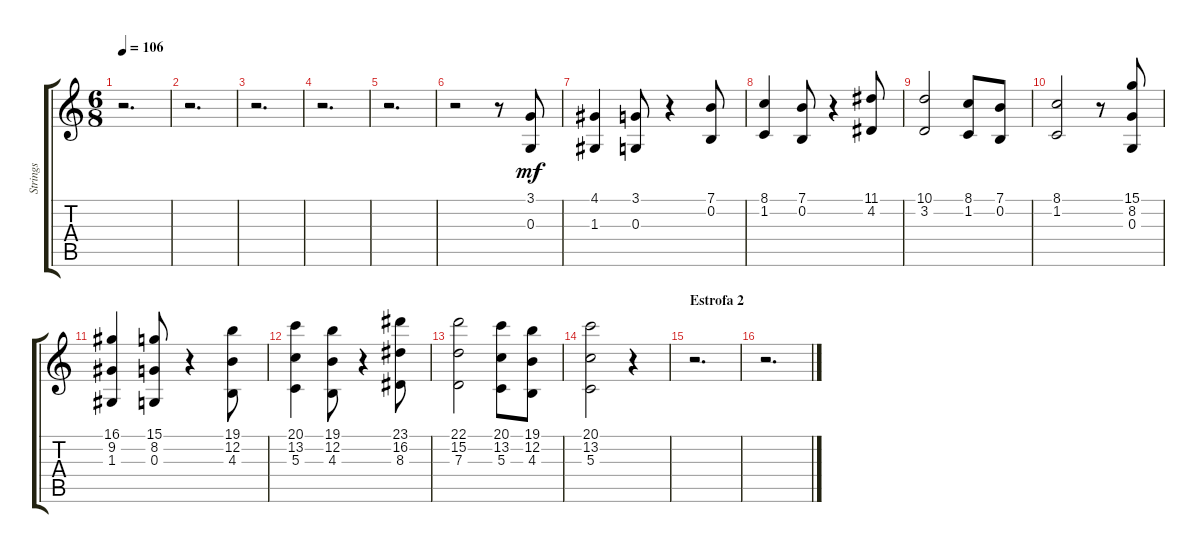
\track ("Strings" "Strings") {instrument stringensemble1}
\staff {score tabs}
\tuning (E4 B3 G3 D3 A2 E2) {hide}
\ts (6 8)
\tempo 106
\clef g2
\ks c
r.2{d dy ff} |
r.2{d} |
r.2{d} |
r.2{d} |
r.2{d} |
r.2 r.8 (3.1 0.3).8{dy mf} |
(4.1 1.3).4 (3.1 0.3).8 r.4 (7.1 0.2).8 |
(8.1 1.2).4 (7.1 0.2).8 r.4 (11.1 4.2).8 |
(10.1 3.2).2 (8.1 1.2).8 (7.1 0.2).8 |
(8.1 1.2).2 r.8 (15.1 8.2 0.3).8 |
(16.1 9.2 1.3).4 (15.1 8.2 0.3).8 r.4 (19.1 12.2 4.3).8 |
(20.1 13.2 5.3).4 (19.1 12.2 4.3).8 r.4 (23.1 16.2 8.3).8 |
(22.1 15.2 7.3).2 (20.1 13.2 5.3).8 (19.1 12.2 4.3).8 |
(20.1 13.2 5.3).2 r.4 |
\section ("" "Estrofa 2")
r.2{d} |
r.2{d}
